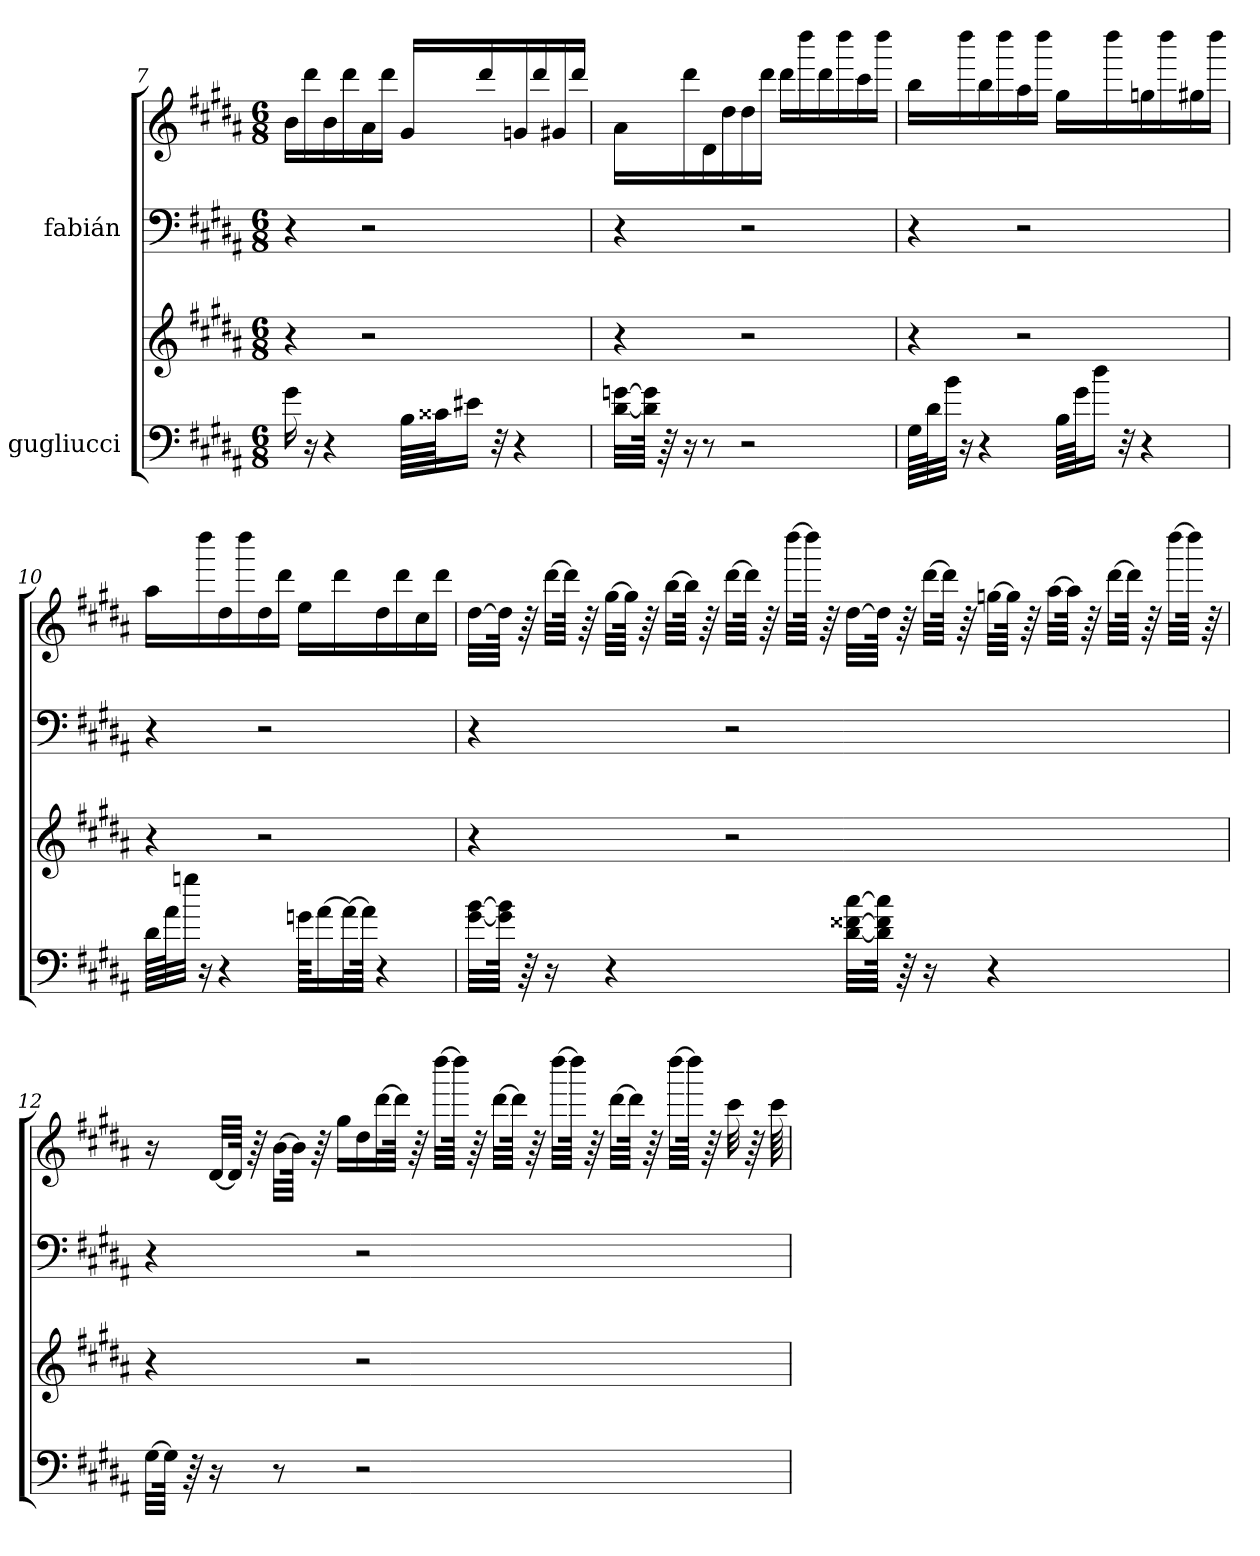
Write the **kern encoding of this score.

**kern	**kern	**kern	**kern
*part2	*part2	*part1	*part1
*staff4	*staff3	*staff2	*staff1
*I"gugliucci	*	*I"fabián	*
!!LO:LB:g=z
*clefF4	*clefG2	*clefF4	*clefG2
*k[f#c#g#d#a#]	*k[f#c#g#d#a#]	*k[f#c#g#d#a#]	*k[f#c#g#d#a#]
*B:	*B:	*B:	*B:
*M6/8	*M6/8	*M6/8	*M6/8
=7	=7	=7	=7
16g#\	4r	4r	16b\LL
16r	.	.	16ddd#\
4r	.	.	16b\
.	.	.	16ddd#\
.	2r	2r	16a#\
.	.	.	16ddd#\JJ
64B\LLLL	.	.	16g#/LL
64c##X\JJ	.	.	.
16e#X\JJ	.	.	.
.	.	.	16ddd#/
32r	.	.	.
4r	.	.	16gn/
.	.	.	16ddd#/
.	.	.	16g#X/
.	.	.	16ddd#/JJ
=8	=8	=8	=8
[32d#\ [32gn\LLL	4r	4r	16a#\LL
64d#\] 64g\]JJJk	.	.	.
64r	.	.	.
16r	.	.	16ddd#\
8r	.	.	16d#\
.	.	.	16dd#\
2r	2r	2r	16dd#\
.	.	.	16ddd#\JJ
.	.	.	16ddd#\LL
.	.	.	16dddd#\
.	.	.	16ddd#\
.	.	.	16dddd#\
.	.	.	16ccc#\
.	.	.	16dddd#\JJ
!!LO:LB:g=z
=9	=9	=9	=9
64G#\LLLL	4r	4r	16bb\LL
64d#\J	.	.	.
32b\JJJ	.	.	.
16r	.	.	16dddd#\
4r	.	.	16bb\
.	.	.	16dddd#\
.	2r	2r	16aa#\
.	.	.	16dddd#\JJ
64B\LLLL	.	.	16gg#\LL
64g#\JJ	.	.	.
16dd#\JJ	.	.	.
.	.	.	16dddd#\
32r	.	.	.
4r	.	.	16ggn\
.	.	.	16dddd#\
.	.	.	16gg#X\
.	.	.	16dddd#\JJ
=10	=10	=10	=10
64d#\LLLL	4r	4r	16aa#\LL
64a#\J	.	.	.
32ggn\JJJ	.	.	.
16r	.	.	16dddd#\
4r	.	.	16dd#\
.	.	.	16dddd#\
.	2r	2r	16dd#\
.	.	.	16ddd#\JJ
64gn\KKLL	.	.	16ee\LL
[16a#\	.	.	.
.	.	.	16ddd#\
32a#\L_	.	.	.
64a#\JJJk]	.	.	.
4r	.	.	16dd#\
.	.	.	16ddd#\
.	.	.	16cc#\
.	.	.	16ddd#\JJ
!!LO:PB:g=z
=11	=11	=11	=11
[32g#\ [32b\LLL	4r	4r	[32dd#\LLL
64g#\] 64b\]JJJk	.	.	64dd#\JJJk]
64r	.	.	64r
16r	.	.	[32ddd#\LLL
.	.	.	64ddd#\JJJk]
.	.	.	64r
4r	.	.	[32gg#\LLL
.	.	.	64gg#\JJJk]
.	.	.	64r
.	.	.	[32bb\LLL
.	.	.	64bb\JJJk]
.	.	.	64r
.	2r	2r	[32ddd#\LLL
.	.	.	64ddd#\JJJk]
.	.	.	64r
.	.	.	[32dddd#\LLL
.	.	.	64dddd#\JJJk]
.	.	.	64r
[32d#\ [32f##X\ [32cc#\LLL	.	.	[32dd#\LLL
64d#\] 64f##\] 64cc#\]JJJk	.	.	64dd#\JJJk]
64r	.	.	64r
16r	.	.	[32ddd#\LLL
.	.	.	64ddd#\JJJk]
.	.	.	64r
4r	.	.	[32ggn\LLL
.	.	.	64gg\JJJk]
.	.	.	64r
.	.	.	[32aa#\LLL
.	.	.	64aa#\JJJk]
.	.	.	64r
.	.	.	[32ddd#\LLL
.	.	.	64ddd#\JJJk]
.	.	.	64r
.	.	.	[32dddd#\LLL
.	.	.	64dddd#\JJJk]
.	.	.	64r
!!LO:LB:g=z
=12	=12	=12	=12
[32G#\LLL	4r	4r	16r
64G#\JJJk]	.	.	.
64r	.	.	.
16r	.	.	[32d#/LLL
.	.	.	64d#/JJJk]
.	.	.	64r
8r	.	.	[32b\LLL
.	.	.	64b\JJJk]
.	.	.	64r
.	.	.	16gg#\LL
2r	2r	2r	16dd#\
.	.	.	[32ddd#\L
.	.	.	64ddd#\JJJk]
.	.	.	64r
.	.	.	[32dddd#\LLL
.	.	.	64dddd#\JJJk]
.	.	.	64r
.	.	.	[32ddd#\LLL
.	.	.	64ddd#\JJJk]
.	.	.	64r
.	.	.	[32dddd#\LLL
.	.	.	64dddd#\JJJk]
.	.	.	64r
.	.	.	[32ddd#\LLL
.	.	.	64ddd#\JJJk]
.	.	.	64r
.	.	.	[32dddd#\LLL
.	.	.	64dddd#\JJJk]
.	.	.	64r
.	.	.	32ccc#\
.	.	.	64r
.	.	.	64ccc#\
=	=	=	=
*-	*-	*-	*-
